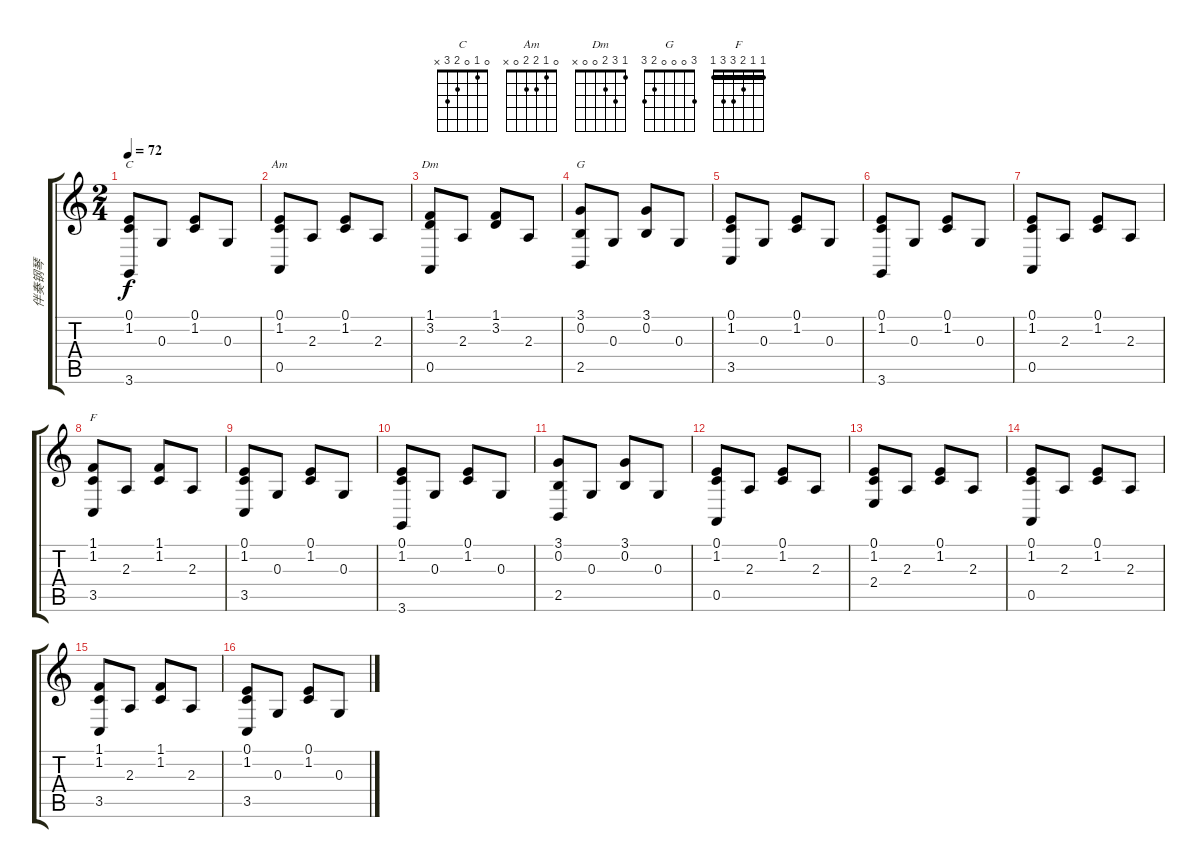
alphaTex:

\track ("伴奏钢琴" "伴奏钢琴") {instrument electricgrandpiano}
\staff {score tabs}
\tuning (E4 B3 G3 D3 A2 E2) {hide}
\chord ("C" 0 1 0 2 3 x)
\chord ("Am" 0 1 2 2 0 x)
\chord ("Dm" 1 3 2 0 0 x)
\chord ("G" 3 0 0 0 2 3)
\chord ("F" 1 1 2 3 3 1) {barre 1}
\ts (2 4)
\tempo 72
\clef g2
\ks c
(0.1 1.2 3.6).8{ch "C" dy f} 0.3.8 (0.1 1.2).8 0.3.8 |
(0.1 1.2 0.5).8{ch "Am"} 2.3.8 (0.1 1.2).8 2.3.8 |
(1.1 3.2 0.5).8{ch "Dm"} 2.3.8 (1.1 3.2).8 2.3.8 |
(3.1 0.2 2.5).8{ch "G"} 0.3.8 (3.1 0.2).8 0.3.8 |
(0.1 1.2 3.5).8 0.3.8 (0.1 1.2).8 0.3.8 |
(0.1 1.2 3.6).8 0.3.8 (0.1 1.2).8 0.3.8 |
(0.1 1.2 0.5).8 2.3.8 (0.1 1.2).8 2.3.8 |
(1.1 1.2 3.5).8{ch "F"} 2.3.8 (1.1 1.2).8 2.3.8 |
(0.1 1.2 3.5).8 0.3.8 (0.1 1.2).8 0.3.8 |
(0.1 1.2 3.6).8 0.3.8 (0.1 1.2).8 0.3.8 |
(3.1 0.2 2.5).8 0.3.8 (3.1 0.2).8 0.3.8 |
(0.1 1.2 0.5).8 2.3.8 (0.1 1.2).8 2.3.8 |
(0.1 1.2 2.4).8 2.3.8 (0.1 1.2).8 2.3.8 |
(0.1 1.2 0.5).8 2.3.8 (0.1 1.2).8 2.3.8 |
(1.1 1.2 3.5).8 2.3.8 (1.1 1.2).8 2.3.8 |
(0.1 1.2 3.5).8 0.3.8 (0.1 1.2).8 0.3.8
